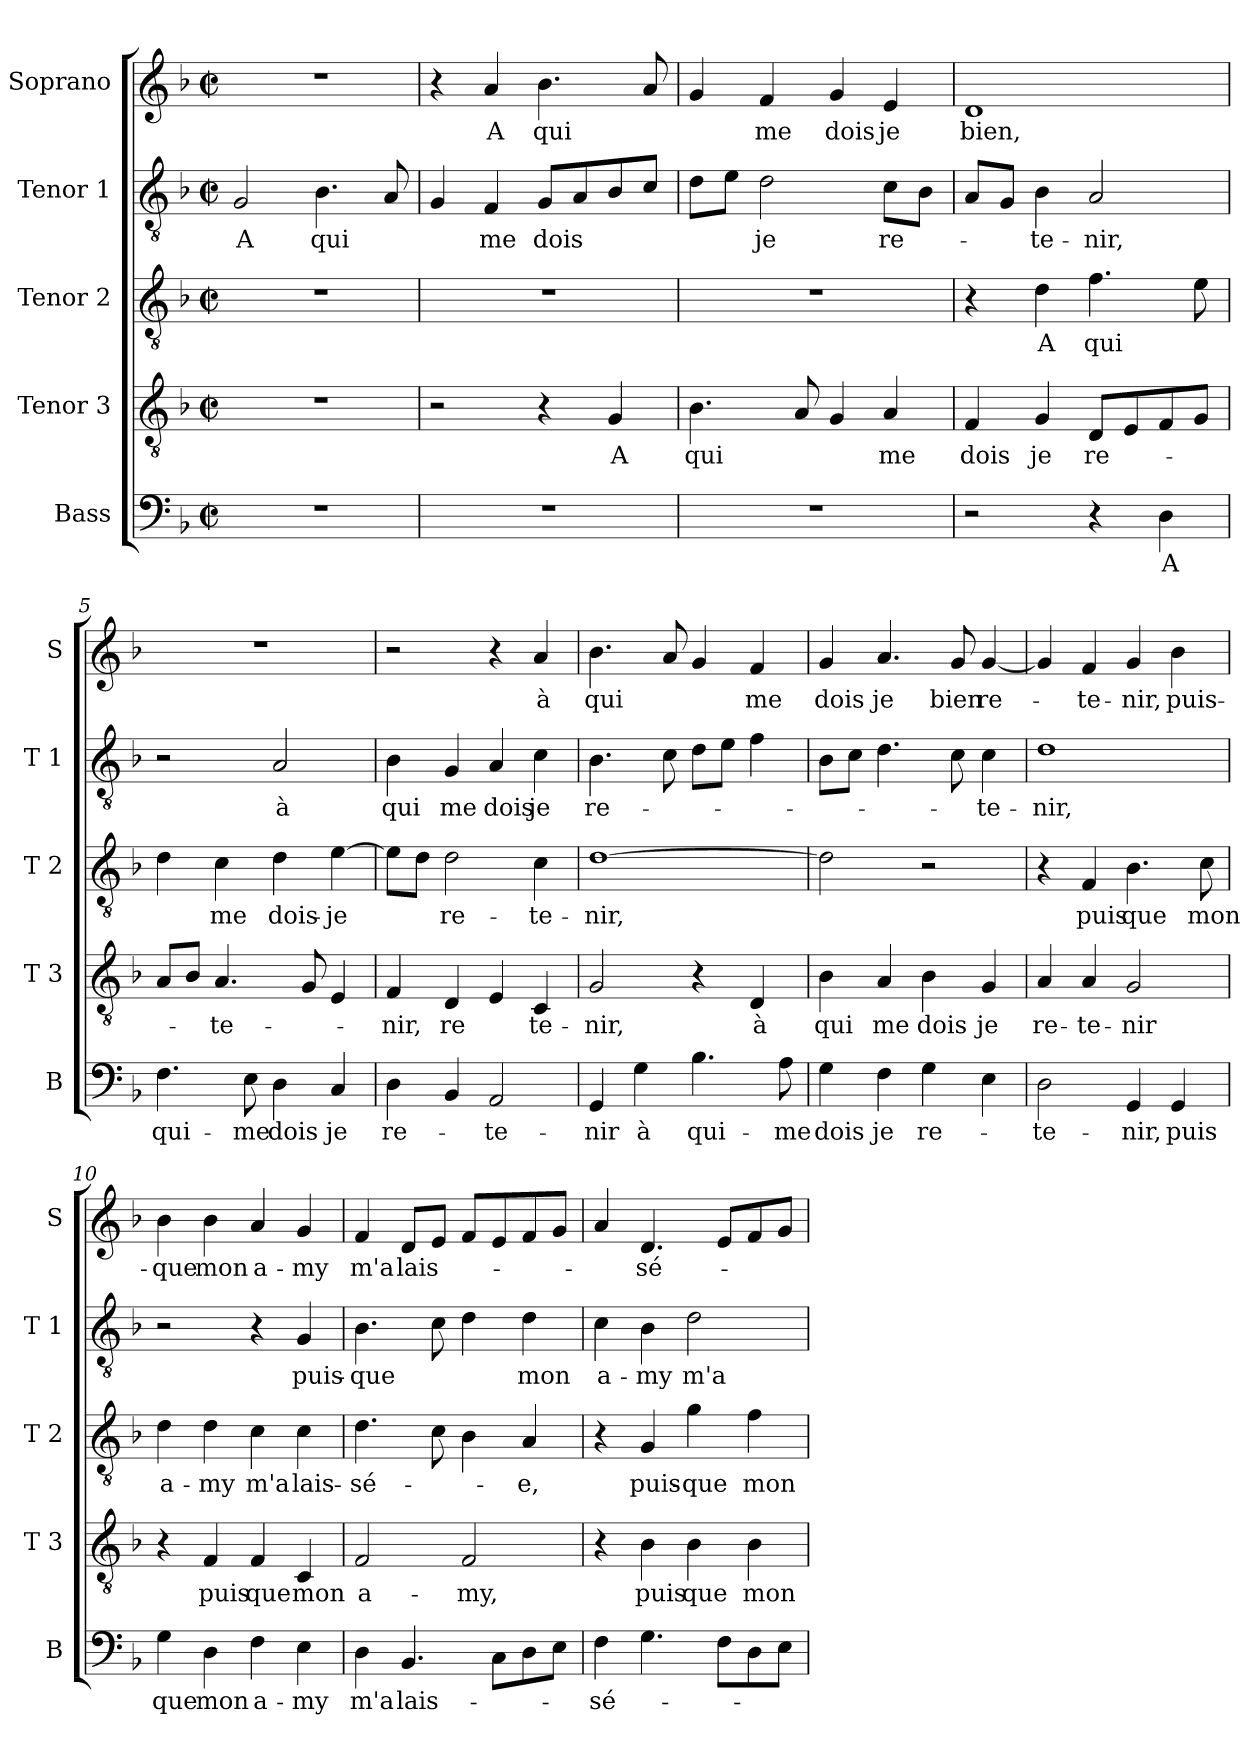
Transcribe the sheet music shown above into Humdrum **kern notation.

**kern	**text	**kern	**text	**kern	**text	**kern	**text	**kern	**text
*part5	*part5	*part4	*part4	*part3	*part3	*part2	*part2	*part1	*part1
*staff5	*staff5	*staff4	*staff4	*staff3	*staff3	*staff2	*staff2	*staff1	*staff1
*I"Bass	*	*I"Tenor 3	*	*I"Tenor 2	*	*I"Tenor 1	*	*I"Soprano	*
*I'B	*	*I'T 3	*	*I'T 2	*	*I'T 1	*	*I'S	*
*clefF4	*	*clefGv2	*	*clefGv2	*	*clefGv2	*	*clefG2	*
*k[b-]	*	*k[b-]	*	*k[b-]	*	*k[b-]	*	*k[b-]	*
*F:	*	*F:	*	*F:	*	*F:	*	*F:	*
*M2/2	*	*M2/2	*	*M2/2	*	*M2/2	*	*M2/2	*
*met(c|)	*	*met(c|)	*	*met(c|)	*	*met(c|)	*	*met(c|)	*
=1	=1	=1	=1	=1	=1	=1	=1	=1	=1
1r	.	1r	.	1r	.	2G/	A	1r	.
.	.	.	.	.	.	4.B-\	qui	.	.
.	.	.	.	.	.	8A/	.	.	.
=2	=2	=2	=2	=2	=2	=2	=2	=2	=2
1r	.	2r	.	1r	.	4G/	.	4r	.
.	.	.	.	.	.	4F/	me	4a/	A
.	.	4r	.	.	.	8G/L	dois	4.b-\	qui
.	.	.	.	.	.	8A/	.	.	.
.	.	4G/	A	.	.	8B-/	.	.	.
.	.	.	.	.	.	8c/J	.	8a/	.
=3	=3	=3	=3	=3	=3	=3	=3	=3	=3
1r	.	4.B-\	qui	1r	.	8d\L	.	4g/	.
.	.	.	.	.	.	8e\J	.	.	.
.	.	.	.	.	.	2d\	je	4f/	me
.	.	8A/	.	.	.	.	.	.	.
.	.	4G/	.	.	.	.	.	4g/	dois
.	.	4A/	me	.	.	8c\L	re-	4e/	je
.	.	.	.	.	.	8B-\J	.	.	.
=4	=4	=4	=4	=4	=4	=4	=4	=4	=4
2r	.	4F/	dois	4r	.	8A/L	.	1d	bien,
.	.	.	.	.	.	8G/J	.	.	.
.	.	4G/	je	4d\	A	4B-\	-te-	.	.
4r	.	8D/L	re-	4.f\	qui	2A/	-nir,	.	.
.	.	8E/	.	.	.	.	.	.	.
4D\	A	8F/	.	.	.	.	.	.	.
.	.	8G/J	.	8e\	.	.	.	.	.
=5	=5	=5	=5	=5	=5	=5	=5	=5	=5
4.F\	qui-	8A/L	.	4d\	.	2r	.	1r	.
.	.	8B-/J	.	.	.	.	.	.	.
.	.	4.A/	-te-	4c\	me	.	.	.	.
8E\	-me	.	.	.	.	.	.	.	.
4D\	dois	.	.	4d\	dois-	2A/	à	.	.
.	.	8G/	.	.	.	.	.	.	.
4C/	je	4E/	.	[4e\	-je	.	.	.	.
!!LO:LB:g=z
=6	=6	=6	=6	=6	=6	=6	=6	=6	=6
4D\	re-	4F/	-nir,	8e\L]	.	4B-\	qui	2r	.
.	.	.	.	8d\J	.	.	.	.	.
4BB-/	.	4D/	re	2d\	re-	4G/	me	.	.
2AA/	-te-	4E/	.	.	.	4A/	dois	4r	.
.	.	4C/	te-	4c\	-te-	4c\	je	4a/	à
=7	=7	=7	=7	=7	=7	=7	=7	=7	=7
4GG/	-nir	2G/	-nir,	[1d	-nir,	4.B-\	re-	4.b-\	qui
4G\	à	.	.	.	.	.	.	.	.
.	.	.	.	.	.	8c\	.	8a/	.
4.B-\	qui-	4r	.	.	.	8d\L	.	4g/	.
.	.	.	.	.	.	8e\J	.	.	.
.	.	4D/	à	.	.	4f\	.	4f/	me
8A\	-me	.	.	.	.	.	.	.	.
=8	=8	=8	=8	=8	=8	=8	=8	=8	=8
4G\	dois	4B-\	qui	2d\]	.	8B-\L	.	4g/	dois
.	.	.	.	.	.	8c\J	.	.	.
4F\	je	4A/	me	.	.	4.d\	.	4.a/	je
4G\	re-	4B-\	dois	2r	.	.	.	.	.
.	.	.	.	.	.	8c\	.	8g/	bien
4E\	.	4G/	je	.	.	4c\	-te-	[4g/	re-
=9	=9	=9	=9	=9	=9	=9	=9	=9	=9
2D\	-te-	4A/	re-	4r	.	1d	-nir,	4g/]	.
.	.	4A/	-te-	4F/	puis	.	.	4f/	-te-
4GG/	-nir,	2G/	-nir	4.B-\	que	.	.	4g/	-nir,
4GG/	puis	.	.	.	.	.	.	4b-\	puis-
.	.	.	.	8c\	mon	.	.	.	.
=10	=10	=10	=10	=10	=10	=10	=10	=10	=10
4G\	que	4r	.	4d\	a-	2r	.	4b-\	-que
4D\	mon	4F/	puis	4d\	-my	.	.	4b-\	mon
4F\	a-	4F/	que	4c\	m'a	4r	.	4a/	a-
4E\	-my	4C/	mon	4c\	lais-	4G/	puis-	4g/	-my
!!LO:PB:g=z
=11	=11	=11	=11	=11	=11	=11	=11	=11	=11
4D\	m'a	2F/	a-	4.d\	-sé-	4.B-\	-que	4f/	m'a
4.BB-/	lais-	.	.	.	.	.	.	8d/L	lais-
.	.	.	.	8c\	.	8c\	.	8e/J	.
.	.	2F/	-my,	4B-\	.	4d\	.	8f/L	.
8C\L	.	.	.	.	.	.	.	8e/	.
8D\	.	.	.	4A/	-e,	4d\	mon	8f/	.
8E\J	.	.	.	.	.	.	.	8g/J	.
=12	=12	=12	=12	=12	=12	=12	=12	=12	=12
4F\	-sé-	4r	.	4r	.	4c\	a-	4a/	.
4.G\	.	4B-\	puis	4G/	puis-	4B-\	-my	4.d/	-sé-
.	.	4B-\	que	4g\	-que	2d\	m'a	.	.
8F\L	.	.	.	.	.	.	.	8e/L	.
8D\	.	4B-\	mon	4f\	mon	.	.	8f/	.
8E\J	.	.	.	.	.	.	.	8g/J	.
=	=	=	=	=	=	=	=	=	=
*-	*-	*-	*-	*-	*-	*-	*-	*-	*-
